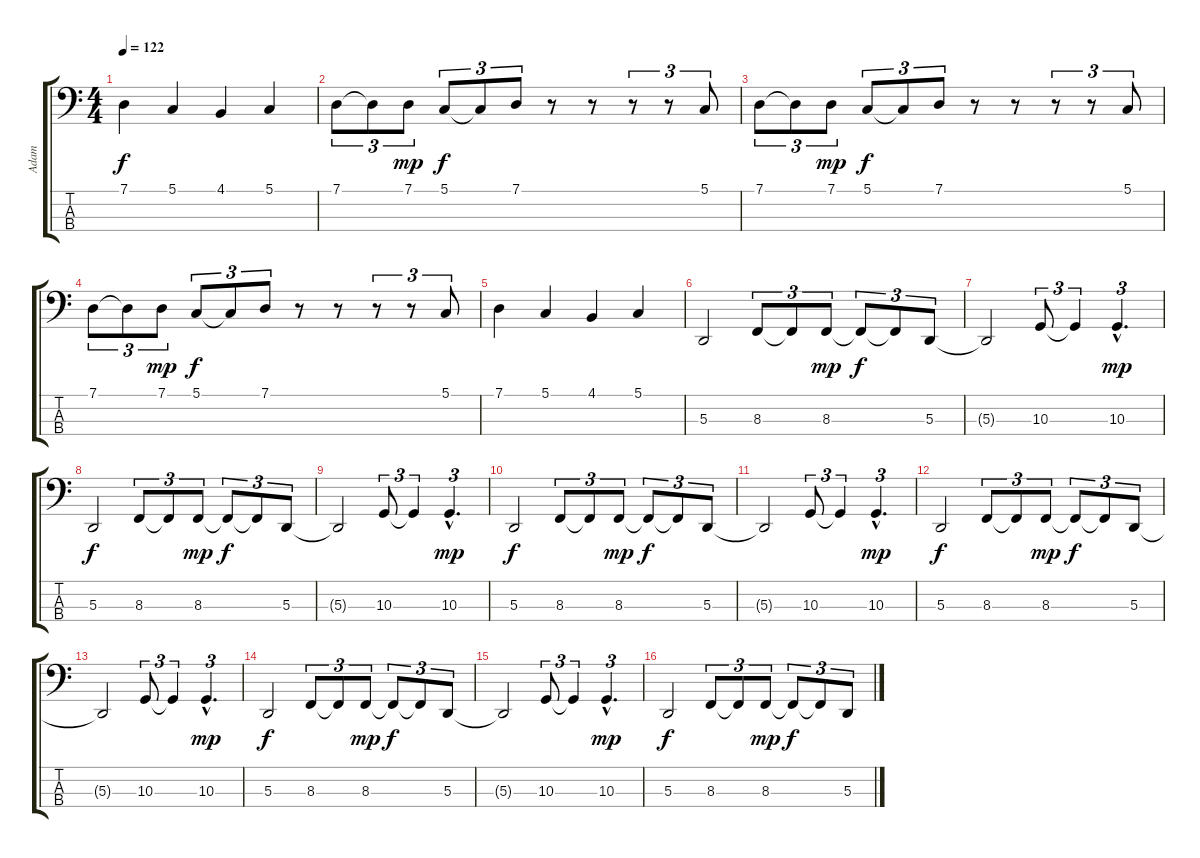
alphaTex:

\track ("Adam" "Adam") {instrument electricbassfinger}
\staff {score tabs}
\tuning (G1 D1 A0 E0) {hide}
\ts (4 4)
\tempo 122
\clef f4
\ks c
7.1.4{dy f} 5.1.4 4.1.4 5.1.4 |
7.1.8{tu (3 2)} 7.1{t}.8{tu (3 2)} 7.1.8{tu (3 2) dy mp} 5.1.8{tu (3 2) dy f} 5.1{t}.8{tu (3 2)} 7.1.8{tu (3 2)} r.8 r.8 r.8{tu (3 2)} r.8{tu (3 2)} 5.1.8{tu (3 2)} |
7.1.8{tu (3 2)} 7.1{t}.8{tu (3 2)} 7.1.8{tu (3 2) dy mp} 5.1.8{tu (3 2) dy f} 5.1{t}.8{tu (3 2)} 7.1.8{tu (3 2)} r.8 r.8 r.8{tu (3 2)} r.8{tu (3 2)} 5.1.8{tu (3 2)} |
7.1.8{tu (3 2)} 7.1{t}.8{tu (3 2)} 7.1.8{tu (3 2) dy mp} 5.1.8{tu (3 2) dy f} 5.1{t}.8{tu (3 2)} 7.1.8{tu (3 2)} r.8 r.8 r.8{tu (3 2)} r.8{tu (3 2)} 5.1.8{tu (3 2)} |
7.1.4 5.1.4 4.1.4 5.1.4 |
5.3.2 8.3.8{tu (3 2)} 8.3{t}.8{tu (3 2)} 8.3.8{tu (3 2) dy mp} 8.3{t}.8{tu (3 2) dy f} 8.3{t}.8{tu (3 2)} 5.3.8{tu (3 2)} |
5.3{t}.2 10.3.8{tu (3 2)} 10.3{t}.4{tu (3 2)} 10.3{hac}.4{d tu (3 2) dy mp} |
5.3.2{dy f} 8.3.8{tu (3 2)} 8.3{t}.8{tu (3 2)} 8.3.8{tu (3 2) dy mp} 8.3{t}.8{tu (3 2) dy f} 8.3{t}.8{tu (3 2)} 5.3.8{tu (3 2)} |
5.3{t}.2 10.3.8{tu (3 2)} 10.3{t}.4{tu (3 2)} 10.3{hac}.4{d tu (3 2) dy mp} |
5.3.2{dy f} 8.3.8{tu (3 2)} 8.3{t}.8{tu (3 2)} 8.3.8{tu (3 2) dy mp} 8.3{t}.8{tu (3 2) dy f} 8.3{t}.8{tu (3 2)} 5.3.8{tu (3 2)} |
5.3{t}.2 10.3.8{tu (3 2)} 10.3{t}.4{tu (3 2)} 10.3{hac}.4{d tu (3 2) dy mp} |
5.3.2{dy f} 8.3.8{tu (3 2)} 8.3{t}.8{tu (3 2)} 8.3.8{tu (3 2) dy mp} 8.3{t}.8{tu (3 2) dy f} 8.3{t}.8{tu (3 2)} 5.3.8{tu (3 2)} |
5.3{t}.2 10.3.8{tu (3 2)} 10.3{t}.4{tu (3 2)} 10.3{hac}.4{d tu (3 2) dy mp} |
5.3.2{dy f} 8.3.8{tu (3 2)} 8.3{t}.8{tu (3 2)} 8.3.8{tu (3 2) dy mp} 8.3{t}.8{tu (3 2) dy f} 8.3{t}.8{tu (3 2)} 5.3.8{tu (3 2)} |
5.3{t}.2 10.3.8{tu (3 2)} 10.3{t}.4{tu (3 2)} 10.3{hac}.4{d tu (3 2) dy mp} |
5.3.2{dy f} 8.3.8{tu (3 2)} 8.3{t}.8{tu (3 2)} 8.3.8{tu (3 2) dy mp} 8.3{t}.8{tu (3 2) dy f} 8.3{t}.8{tu (3 2)} 5.3.8{tu (3 2)}
